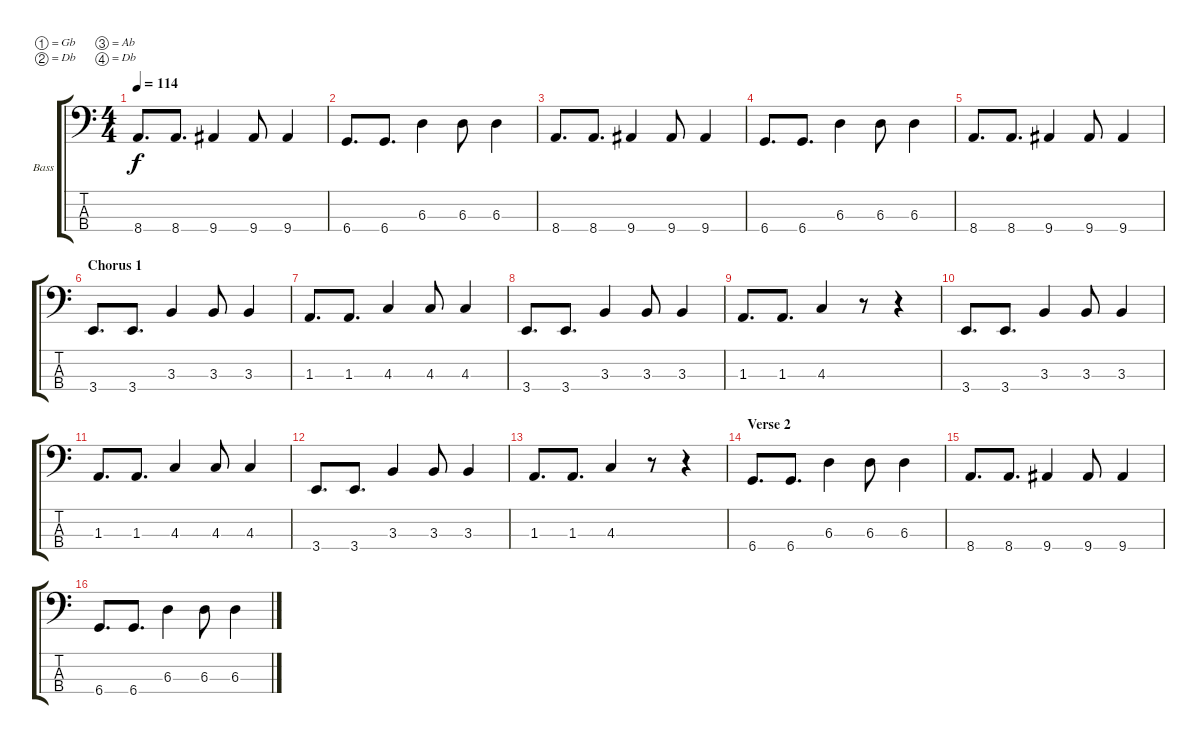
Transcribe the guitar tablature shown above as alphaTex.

\bracketExtendMode groupsimilarinstruments
\firstSystemTrackNameOrientation horizontal
\otherSystemsTrackNameOrientation horizontal
\track ("Bass" "Bass") {instrument electricbasspick}
\staff {score tabs}
\tuning (Gb2 Db2 Ab1 Db1)
\ts (4 4)
\tempo 114
\clef f4
\ks c
8.4.8{d dy f} 8.4.8{d} 9.4.4 9.4.8 9.4.4 |
6.4.8{d} 6.4.8{d} 6.3.4 6.3.8 6.3.4 |
8.4.8{d} 8.4.8{d} 9.4.4 9.4.8 9.4.4 |
6.4.8{d} 6.4.8{d} 6.3.4 6.3.8 6.3.4 |
8.4.8{d} 8.4.8{d} 9.4.4 9.4.8 9.4.4 |
\section ("" "Chorus 1")
3.4.8{d} 3.4.8{d} 3.3.4 3.3.8 3.3.4 |
1.3.8{d} 1.3.8{d} 4.3.4 4.3.8 4.3.4 |
3.4.8{d} 3.4.8{d} 3.3.4 3.3.8 3.3.4 |
1.3.8{d} 1.3.8{d} 4.3.4 r.8 r.4 |
3.4.8{d} 3.4.8{d} 3.3.4 3.3.8 3.3.4 |
1.3.8{d} 1.3.8{d} 4.3.4 4.3.8 4.3.4 |
3.4.8{d} 3.4.8{d} 3.3.4 3.3.8 3.3.4 |
1.3.8{d} 1.3.8{d} 4.3.4 r.8 r.4 |
\section ("" "Verse 2")
6.4.8{d} 6.4.8{d} 6.3.4 6.3.8 6.3.4 |
8.4.8{d} 8.4.8{d} 9.4.4 9.4.8 9.4.4 |
6.4.8{d} 6.4.8{d} 6.3.4 6.3.8 6.3.4
